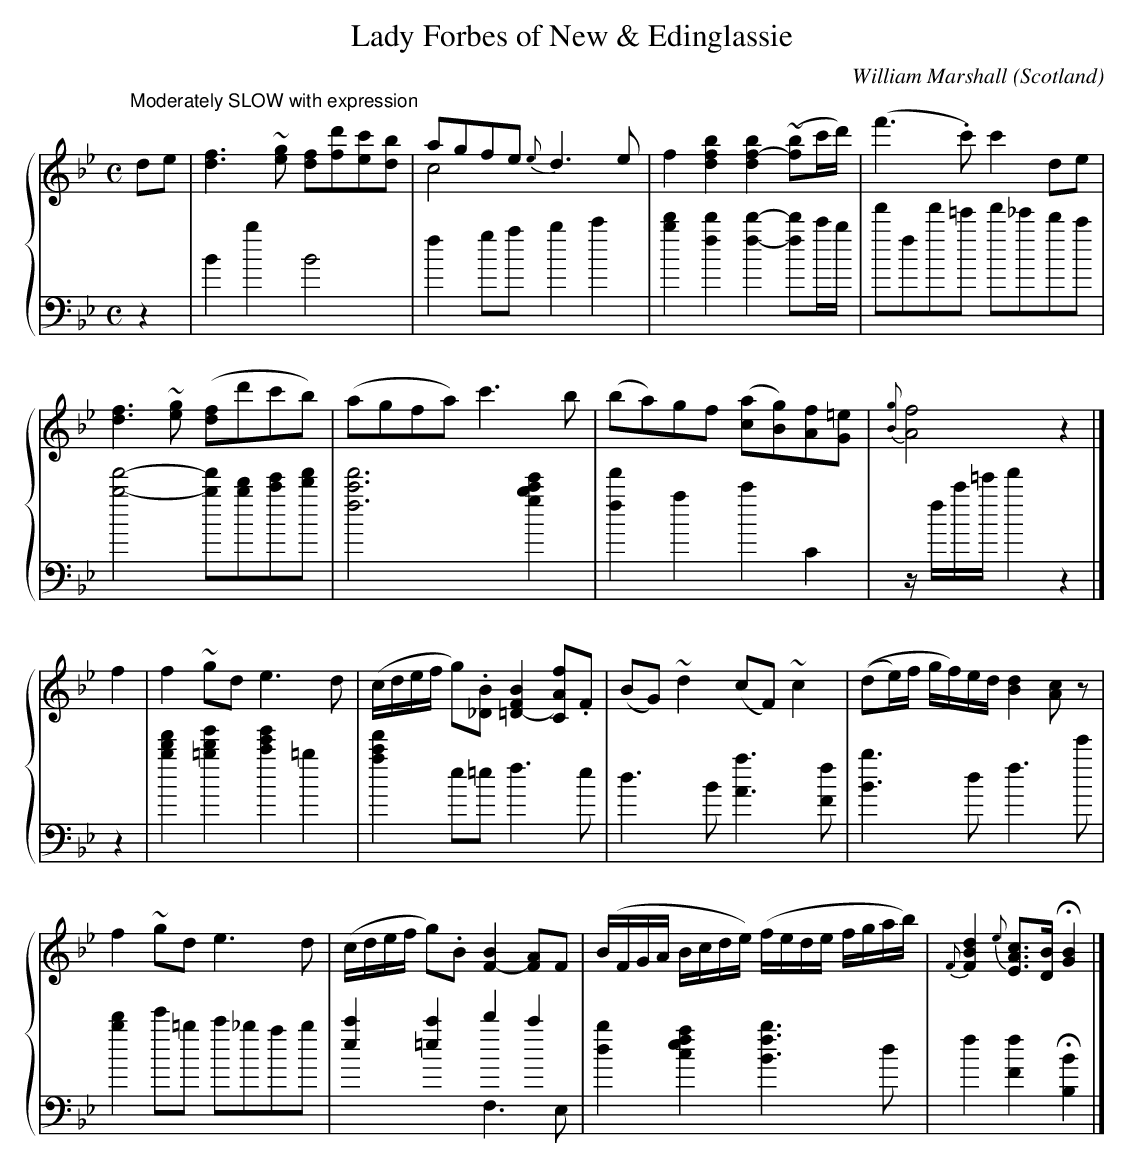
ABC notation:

X:1
T:Lady Forbes of New & Edinglassie
C:William Marshall
L:1/8
M:C
O:Scotland
K:Bb
%%staves {1 2}
V:1
"^Moderately SLOW with expression" \
de | \
[df]3~[eg] [df][fd'][ec'][db] | agfe {e}d3e &c4x4 | \
f2 [dfb]2 [dbf-]2 (~[fb]c'/d'/) | (f'3.c') c'2 de |
[df]3~[eg] ([df]d'c'b) | (agfa) c'3 b | (ba)gf ([ca][Bg])[Af][G=e] | {[Bg]}[Af]4 z2 |]
f2 | \
f2 ~gd e3 d | (c/d/e/f/ g).[_DB] [=DFB]2- [CfA].F | \
(BG) ~d2 (cF) ~c2 | ((de/)f/ g/f/)e/d/ [Bd]2 [Ac] z |
f2 ~gd e3 d | (c/d/e/f/ g).B [FB]2- [FA]F | \
(B/F/G/A/ B/c/d/e/) (f/e/d/e/ f/g/a/b/) | {F}[FBd]2 {e}[EAc]>[DB] !fermata![GB]2 |]
V:2 clef=bass
L:1/4
z | \
BbB2 | fg/a/bc' | [bd'][fd'][fd']-[fd']/c'//b// | f'/f/f'/=e'/ f'/_e'/d'/c'/ | \
[bf']2-[bf']/[bd']/[c'e']/[d'f']/ | [fc'f']3 [gbc'e'] | \
[ff']ac'C | z//f//c'//=e'// f'z |] \
z | \
[bd'f'][=bd'g'][c'e'g']=b | [ac'f']e/=e/ f>e | d>B [Aa]>[Ff] | [Bb]>d f>e' | \
[bd'] e'/=b/ c'/_b/a/b/ | [ec'][=ec']d'c' &x2F,>E, | \
[db][cefa][Bfb]>d | f[Ff]!fermata![B,B] |]
